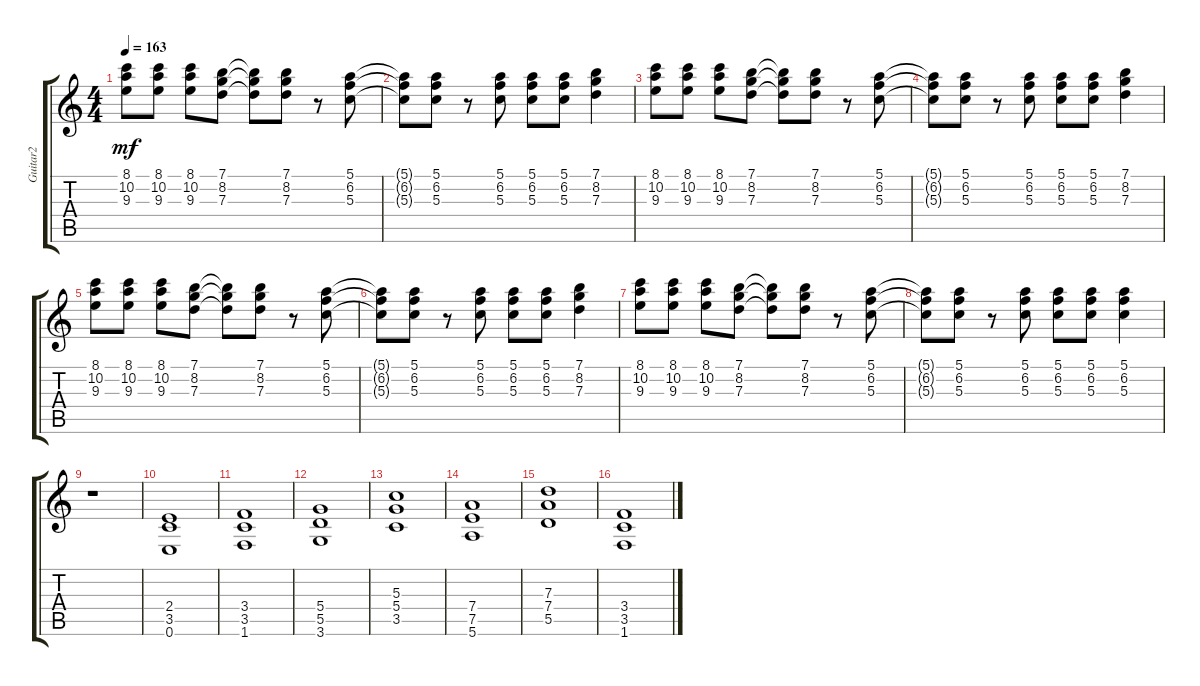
\track ("Guitar2" "Guitar2") {instrument electricguitarclean}
\staff {score tabs}
\tuning (E4 B3 G3 D3 A2 E2) {hide}
\ts (4 4)
\tempo 163
\clef g2
\ks c
(8.1 10.2 9.3).8{dy mf} (8.1 10.2 9.3).8 (8.1 10.2 9.3).8 (7.1 8.2 7.3).8 (7.1{t} 8.2{t} 7.3{t}).8 (7.1 8.2 7.3).8 r.8 (5.1 6.2 5.3).8 |
(5.1{t} 6.2{t} 5.3{t}).8 (5.1 6.2 5.3).8 r.8 (5.1 6.2 5.3).8 (5.1 6.2 5.3).8 (5.1 6.2 5.3).8 (7.1 8.2 7.3).4 |
(8.1 10.2 9.3).8 (8.1 10.2 9.3).8 (8.1 10.2 9.3).8 (7.1 8.2 7.3).8 (7.1{t} 8.2{t} 7.3{t}).8 (7.1 8.2 7.3).8 r.8 (5.1 6.2 5.3).8 |
(5.1{t} 6.2{t} 5.3{t}).8 (5.1 6.2 5.3).8 r.8 (5.1 6.2 5.3).8 (5.1 6.2 5.3).8 (5.1 6.2 5.3).8 (7.1 8.2 7.3).4 |
(8.1 10.2 9.3).8 (8.1 10.2 9.3).8 (8.1 10.2 9.3).8 (7.1 8.2 7.3).8 (7.1{t} 8.2{t} 7.3{t}).8 (7.1 8.2 7.3).8 r.8 (5.1 6.2 5.3).8 |
(5.1{t} 6.2{t} 5.3{t}).8 (5.1 6.2 5.3).8 r.8 (5.1 6.2 5.3).8 (5.1 6.2 5.3).8 (5.1 6.2 5.3).8 (7.1 8.2 7.3).4 |
(8.1 10.2 9.3).8 (8.1 10.2 9.3).8 (8.1 10.2 9.3).8 (7.1 8.2 7.3).8 (7.1{t} 8.2{t} 7.3{t}).8 (7.1 8.2 7.3).8 r.8 (5.1 6.2 5.3).8 |
(5.1{t} 6.2{t} 5.3{t}).8 (5.1 6.2 5.3).8 r.8 (5.1 6.2 5.3).8 (5.1 6.2 5.3).8 (5.1 6.2 5.3).8 (5.1 6.2 5.3).4 |
r.1 |
(2.4 3.5 0.6).1 |
(3.4 3.5 1.6).1 |
(5.4 5.5 3.6).1 |
(5.3 5.4 3.5).1 |
(7.4 7.5 5.6).1 |
(7.3 7.4 5.5).1 |
(3.4 3.5 1.6).1
